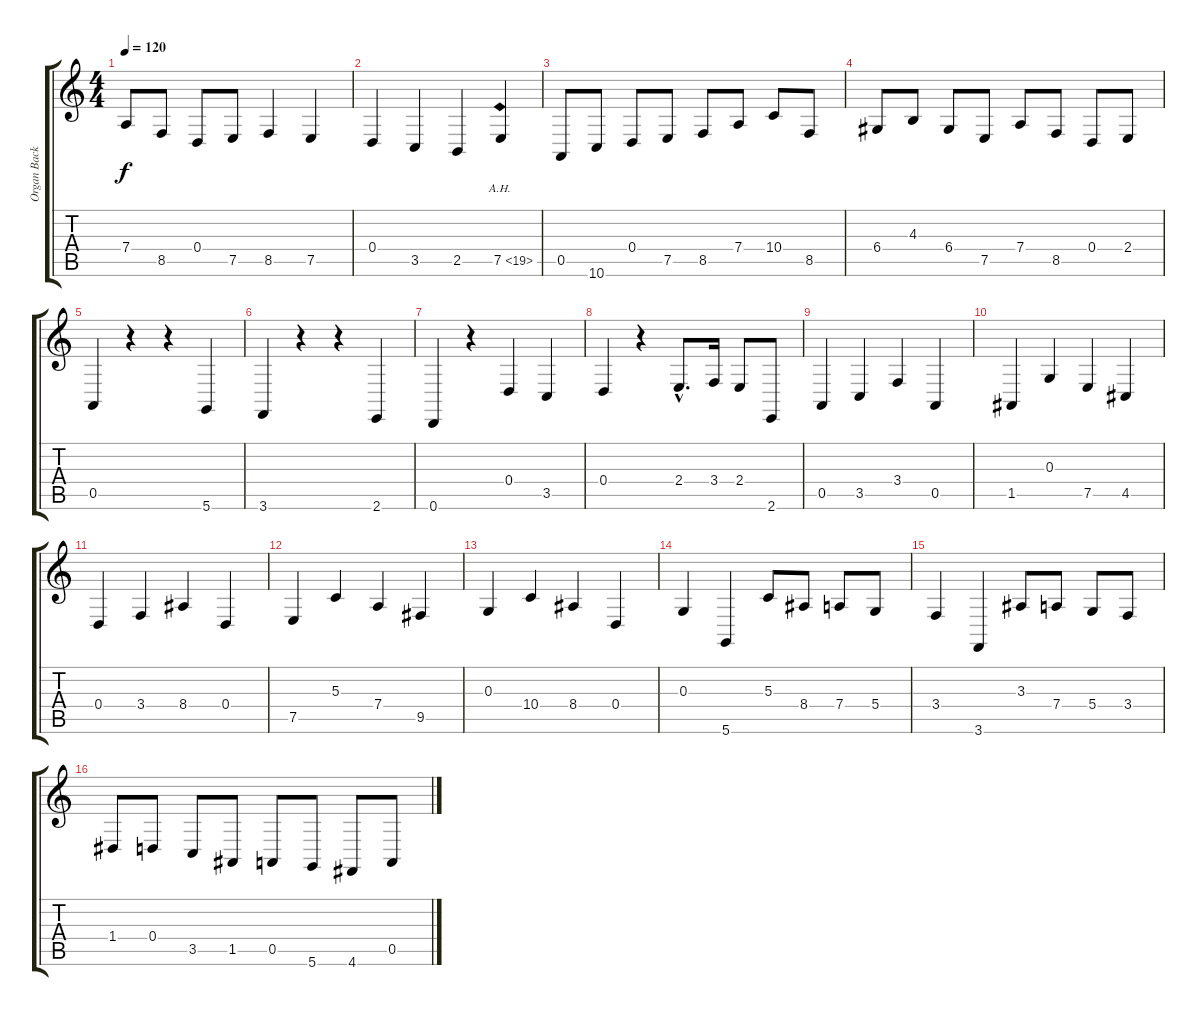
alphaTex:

\track ("Organ Backup" "Organ Back") {instrument churchorgan}
\staff {score tabs}
\tuning (E4 B3 G3 D3 A2 D2) {hide}
\ts (4 4)
\tempo 120
\clef g2
\ks c
7.4.8{dy f} 8.5.8 0.4.8 7.5.8 8.5.4 7.5.4 |
0.4.4 3.5.4 2.5.4 7.5{ah 12}.4 |
0.5.8 10.6.8 0.4.8 7.5.8 8.5.8 7.4.8 10.4.8 8.5.8 |
6.4.8 4.3.8 6.4.8 7.5.8 7.4.8 8.5.8 0.4.8 2.4.8 |
0.5.4 r.4 r.4 5.6.4 |
3.6.4 r.4 r.4 2.6.4 |
0.6.4 r.4 0.4.4 3.5.4 |
0.4.4 r.4 2.4{hac}.8{d} 3.4.16 2.4.8 2.6.8 |
0.5.4 3.5.4 3.4.4 0.5.4 |
1.5.4 0.3.4 7.5.4 4.5.4 |
0.4.4 3.4.4 8.4.4 0.4.4 |
7.5.4 5.3.4 7.4.4 9.5.4 |
0.3.4 10.4.4 8.4.4 0.4.4 |
0.3.4 5.6.4 5.3.8 8.4.8 7.4.8 5.4.8 |
3.4.4 3.6.4 3.3.8 7.4.8 5.4.8 3.4.8 |
1.4.8 0.4.8 3.5.8 1.5.8 0.5.8 5.6.8 4.6.8 0.5.8
